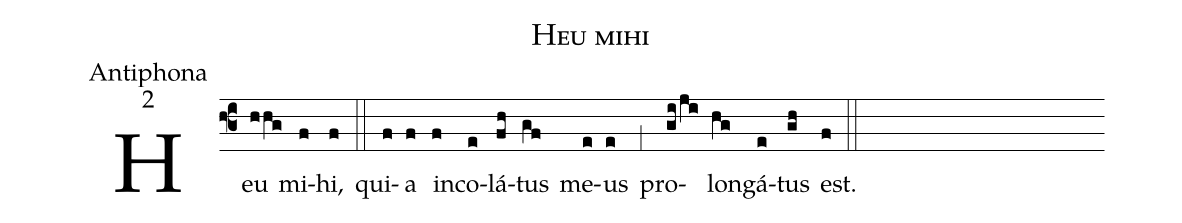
name:Heu mihi;
office-part:Antiphona;
mode:2;
%%
(f3) Heu(hhg) mi(f)hi,(f) (::) qui(f)a(f) in(f)co(e)lá(fh)tus(gf) me(e)us(e) (;1) pro(gi/ji)lon(hg)gá(e)tus(gh) est.(f) (::)
